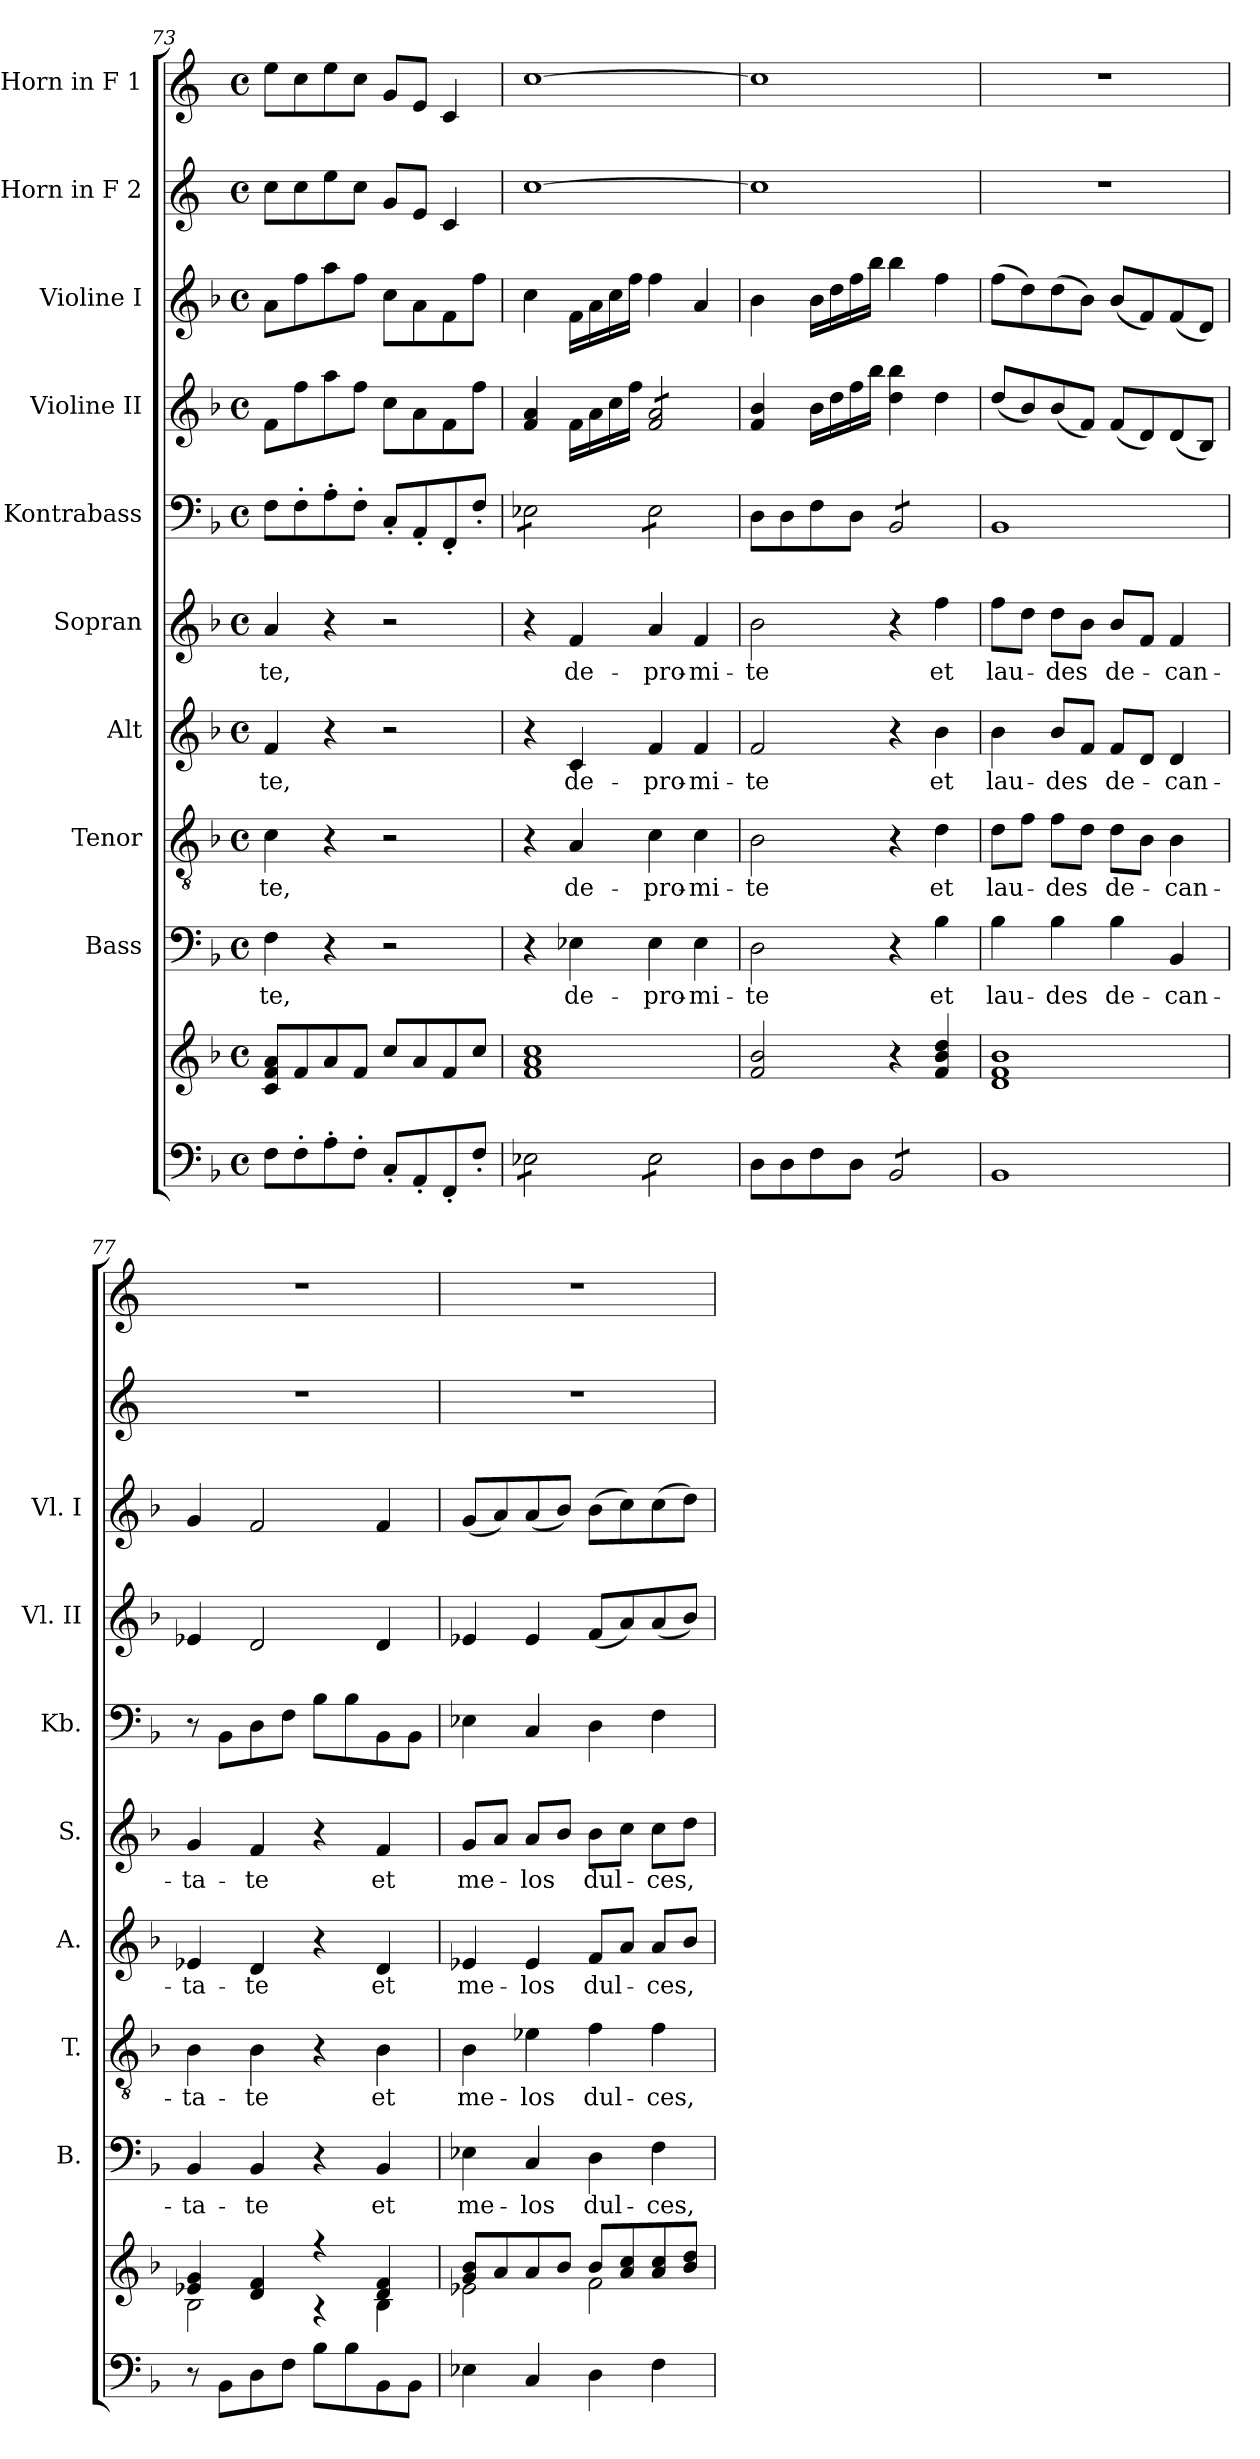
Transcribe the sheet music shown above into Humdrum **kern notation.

**kern	**kern	**kern	**text	**kern	**text	**kern	**text	**kern	**text	**kern	**kern	**kern	**kern	**kern
*part10	*part10	*part9	*part9	*part8	*part8	*part7	*part7	*part6	*part6	*part5	*part4	*part3	*part2	*part1
*staff11	*staff10	*staff9	*staff9	*staff8	*staff8	*staff7	*staff7	*staff6	*staff6	*staff5	*staff4	*staff3	*staff2	*staff1
*	*	*I"Bass	*	*I"Tenor	*	*I"Alt	*	*I"Sopran	*	*I"Kontrabass	*I"Violine II	*I"Violine I	*I"Horn in F 2	*I"Horn in F 1
*	*	*I'B.	*	*I'T.	*	*I'A.	*	*I'S.	*	*I'Kb.	*I'Vl. II	*I'Vl. I	*	*
!!LO:PB:g=z
*clefF4	*clefG2	*clefF4	*	*clefGv2	*	*clefG2	*	*clefG2	*	*clefF4	*clefG2	*clefG2	*clefG2	*clefG2
*	*	*	*	*	*	*	*	*	*	*ITrd7c12	*	*	*ITrd4c7	*ITrd4c7
*k[b-]	*k[b-]	*k[b-]	*	*k[b-]	*	*k[b-]	*	*k[b-]	*	*k[b-]	*k[b-]	*k[b-]	*k[b-]	*k[b-]
*F:	*F:	*F:	*	*F:	*	*F:	*	*F:	*	*F:	*F:	*F:	*F:	*F:
*M4/4	*M4/4	*M4/4	*	*M4/4	*	*M4/4	*	*M4/4	*	*M4/4	*M4/4	*M4/4	*M4/4	*M4/4
*met(c)	*met(c)	*met(c)	*	*met(c)	*	*met(c)	*	*met(c)	*	*met(c)	*met(c)	*met(c)	*met(c)	*met(c)
=73	=73	=73	=73	=73	=73	=73	=73	=73	=73	=73	=73	=73	=73	=73
!	!	!	!LO:LY:b	!	!LO:LY:b	!	!LO:LY:b	!	!LO:LY:b	!	!	!	!	!
8F\L	8c/ 8f/ 8a/L	4F\	-te,	4c\	-te,	4f/	-te,	4a/	-te,	8FF\L	8f\L	8a\L	8f\L	8a\L
8F'>\	8f/	.	.	.	.	.	.	.	.	8FF'>\	8ff\	8ff\	8f\	8f\
8A'>\	8a/	4r	.	4r	.	4r	.	4r	.	8AA'>\	8aa\	8aa\	8a\	8a\
8F'>\J	8f/J	.	.	.	.	.	.	.	.	8FF'>\J	8ff\J	8ff\J	8f\J	8f\J
8C'</L	8cc/L	2r	.	2r	.	2r	.	2r	.	8CC'</L	8cc\L	8cc\L	8c/L	8c/L
8AA'</	8a/	.	.	.	.	.	.	.	.	8AAA'</	8a\	8a\	8A/J	8A/J
8FF'</	8f/	.	.	.	.	.	.	.	.	8FFF'</	8f\	8f\	4F/	4F/
8F'</J	8cc/J	.	.	.	.	.	.	.	.	8FF'</J	8ff\J	8ff\J	.	.
=74	=74	=74	=74	=74	=74	=74	=74	=74	=74	=74	=74	=74	=74	=74
*tremolo	*	*	*	*	*	*	*	*	*	*	*	*	*	*
*	*	*	*	*	*	*	*	*	*	*tremolo	*	*	*	*
8E-X\L	1f 1a 1cc	4r	.	4r	.	4r	.	4r	.	8EE-X\L	4f/ 4a/	4cc\	[1f	[1f
8E-X\	.	.	.	.	.	.	.	.	.	8EE-X\	.	.	.	.
!	!	!	!LO:LY:b	!	!LO:LY:b	!	!LO:LY:b	!	!LO:LY:b	!	!	!	!	!
8E-X\	.	4E-X\	de-	4A/	de-	4c/	de-	4f/	de-	8EE-X\	16f\LL	16f\LL	.	.
.	.	.	.	.	.	.	.	.	.	.	16a\	16a\	.	.
8E-X\J	.	.	.	.	.	.	.	.	.	8EE-X\J	16cc\	16cc\	.	.
.	.	.	.	.	.	.	.	.	.	.	16ff\JJ	16ff\JJ	.	.
!	!	!	!LO:LY:b	!	!LO:LY:b	!	!LO:LY:b	!	!LO:LY:b	!	!	!	!	!
*	*	*	*	*	*	*	*	*	*	*	*tremolo	*	*	*
8E-\L	.	4E-\	-pro-	4c\	-pro-	4f/	-pro-	4a/	-pro-	8EE-\L	8f/ 8a/L	4ff\	.	.
8E-\	.	.	.	.	.	.	.	.	.	8EE-\	8f/ 8a/	.	.	.
!	!	!	!LO:LY:b	!	!LO:LY:b	!	!LO:LY:b	!	!LO:LY:b	!	!	!	!	!
8E-\	.	4E-\	-mi-	4c\	-mi-	4f/	-mi-	4f/	-mi-	8EE-\	8f/ 8a/	4a/	.	.
8E-\J	.	.	.	.	.	.	.	.	.	8EE-\J	8f/ 8a/J	.	.	.
*	*	*	*	*	*	*	*	*	*	*	*Xtremolo	*	*	*
*	*	*	*	*	*	*	*	*	*	*Xtremolo	*	*	*	*
*Xtremolo	*	*	*	*	*	*	*	*	*	*	*	*	*	*
=75	=75	=75	=75	=75	=75	=75	=75	=75	=75	=75	=75	=75	=75	=75
!	!	!	!LO:LY:b	!	!LO:LY:b	!	!LO:LY:b	!	!LO:LY:b	!	!	!	!	!
8D\L	2f/ 2b-/	2D\	-te	2B-\	-te	2f/	-te	2b-\	-te	8DD\L	4f/ 4b-/	4b-\	1f]	1f]
8D\	.	.	.	.	.	.	.	.	.	8DD\	.	.	.	.
8F\	.	.	.	.	.	.	.	.	.	8FF\	16b-\LL	16b-\LL	.	.
.	.	.	.	.	.	.	.	.	.	.	16dd\	16dd\	.	.
8D\J	.	.	.	.	.	.	.	.	.	8DD\J	16ff\	16ff\	.	.
.	.	.	.	.	.	.	.	.	.	.	16bb-\JJ	16bb-\JJ	.	.
*tremolo	*	*	*	*	*	*	*	*	*	*	*	*	*	*
*	*	*	*	*	*	*	*	*	*	*tremolo	*	*	*	*
8BB-/L	4r	4r	.	4r	.	4r	.	4r	.	8BBB-/L	4dd\ 4bb-\	4bb-\	.	.
8BB-/	.	.	.	.	.	.	.	.	.	8BBB-/	.	.	.	.
!	!	!	!LO:LY:b	!	!LO:LY:b	!	!LO:LY:b	!	!LO:LY:b	!	!	!	!	!
8BB-/	4f/ 4b-/ 4dd/	4B-\	et	4d\	et	4b-\	et	4ff\	et	8BBB-/	4dd\	4ff\	.	.
8BB-/J	.	.	.	.	.	.	.	.	.	8BBB-/J	.	.	.	.
*	*	*	*	*	*	*	*	*	*	*Xtremolo	*	*	*	*
*Xtremolo	*	*	*	*	*	*	*	*	*	*	*	*	*	*
=76	=76	=76	=76	=76	=76	=76	=76	=76	=76	=76	=76	=76	=76	=76
!	!	!	!LO:LY:b	!	!LO:LY:b	!	!LO:LY:b	!	!LO:LY:b	!	!	!	!	!
1BB-	1d 1f 1b-	4B-\	lau-	8d\L	lau-	4b-\	lau-	8ff\L	lau-	1BBB-	(<8dd/L	(>8ff\L	1r	1r
.	.	.	.	8f\J	.	.	.	8dd\J	.	.	8b-/)	8dd\)	.	.
!	!	!	!LO:LY:b	!	!LO:LY:b	!	!LO:LY:b	!	!LO:LY:b	!	!	!	!	!
.	.	4B-\	-des	8f\L	-des	8b-/L	-des	8dd\L	-des	.	(<8b-/	(>8dd\	.	.
.	.	.	.	8d\J	.	8f/J	.	8b-\J	.	.	8f/J)	8b-\J)	.	.
!	!	!	!LO:LY:b	!	!LO:LY:b	!	!LO:LY:b	!	!LO:LY:b	!	!	!	!	!
.	.	4B-\	de-	8d\L	de-	8f/L	de-	8b-/L	de-	.	(<8f/L	(<8b-/L	.	.
.	.	.	.	8B-\J	.	8d/J	.	8f/J	.	.	8d/)	8f/)	.	.
!	!	!	!LO:LY:b	!	!LO:LY:b	!	!LO:LY:b	!	!LO:LY:b	!	!	!	!	!
.	.	4BB-/	-can-	4B-\	-can-	4d/	-can-	4f/	-can-	.	(<8d/	(<8f/	.	.
.	.	.	.	.	.	.	.	.	.	.	8B-/J)	8d/J)	.	.
!!LO:PB:g=z
=77	=77	=77	=77	=77	=77	=77	=77	=77	=77	=77	=77	=77	=77	=77
*	*^	*	*	*	*	*	*	*	*	*	*	*	*	*
!	!	!	!	!LO:LY:b	!	!LO:LY:b	!	!LO:LY:b	!	!LO:LY:b	!	!	!	!	!
8r	4e-X/ 4g/	2B-\	4BB-/	-ta-	4B-\	-ta-	4e-X/	-ta-	4g/	-ta-	8r	4e-X/	4g/	1r	1r
8BB-\L	.	.	.	.	.	.	.	.	.	.	8BBB-\L	.	.	.	.
!	!	!	!	!LO:LY:b	!	!LO:LY:b	!	!LO:LY:b	!	!LO:LY:b	!	!	!	!	!
8D\	4d/ 4f/	.	4BB-/	-te	4B-\	-te	4d/	-te	4f/	-te	8DD\	2d/	2f/	.	.
8F\J	.	.	.	.	.	.	.	.	.	.	8FF\J	.	.	.	.
8B-\L	4r	4r	4r	.	4r	.	4r	.	4r	.	8BB-\L	.	.	.	.
8B-\	.	.	.	.	.	.	.	.	.	.	8BB-\	.	.	.	.
!	!	!	!	!LO:LY:b	!	!LO:LY:b	!	!LO:LY:b	!	!LO:LY:b	!	!	!	!	!
8BB-\	4d/ 4f/	4B-\	4BB-/	et	4B-\	et	4d/	et	4f/	et	8BBB-\	4d/	4f/	.	.
8BB-\J	.	.	.	.	.	.	.	.	.	.	8BBB-\J	.	.	.	.
=78	=78	=78	=78	=78	=78	=78	=78	=78	=78	=78	=78	=78	=78	=78	=78
!	!	!	!	!LO:LY:b	!	!LO:LY:b	!	!LO:LY:b	!	!LO:LY:b	!	!	!	!	!
4E-X\	8g/ 8b-/L	2e-X\	4E-X\	me-	4B-\	me-	4e-X/	me-	8g/L	me-	4EE-X\	4e-X/	(<8g/L	1r	1r
.	8a/	.	.	.	.	.	.	.	8a/J	.	.	.	8a/)	.	.
!	!	!	!	!LO:LY:b	!	!LO:LY:b	!	!LO:LY:b	!	!LO:LY:b	!	!	!	!	!
4C/	8a/	.	4C/	-los	4e-X\	-los	4e-/	-los	8a/L	-los	4CC/	4e-/	(<8a/	.	.
.	8b-/J	.	.	.	.	.	.	.	8b-/J	.	.	.	8b-/J)	.	.
!	!	!	!	!LO:LY:b	!	!LO:LY:b	!	!LO:LY:b	!	!LO:LY:b	!	!	!	!	!
4D\	8b-/L	2f\	4D\	dul-	4f\	dul-	8f/L	dul-	8b-\L	dul-	4DD\	(<8f/L	(>8b-\L	.	.
.	8a/ 8cc/	.	.	.	.	.	8a/J	.	8cc\J	.	.	8a/)	8cc\)	.	.
!	!	!	!	!LO:LY:b	!	!LO:LY:b	!	!LO:LY:b	!	!LO:LY:b	!	!	!	!	!
4F\	8a/ 8cc/	.	4F\	-ces,	4f\	-ces,	8a/L	-ces,	8cc\L	-ces,	4FF\	(<8a/	(>8cc\	.	.
.	8b-/ 8dd/J	.	.	.	.	.	8b-/J	.	8dd\J	.	.	8b-/J)	8dd\J)	.	.
*	*v	*v	*	*	*	*	*	*	*	*	*	*	*	*	*
=	=	=	=	=	=	=	=	=	=	=	=	=	=	=
*-	*-	*-	*-	*-	*-	*-	*-	*-	*-	*-	*-	*-	*-	*-
